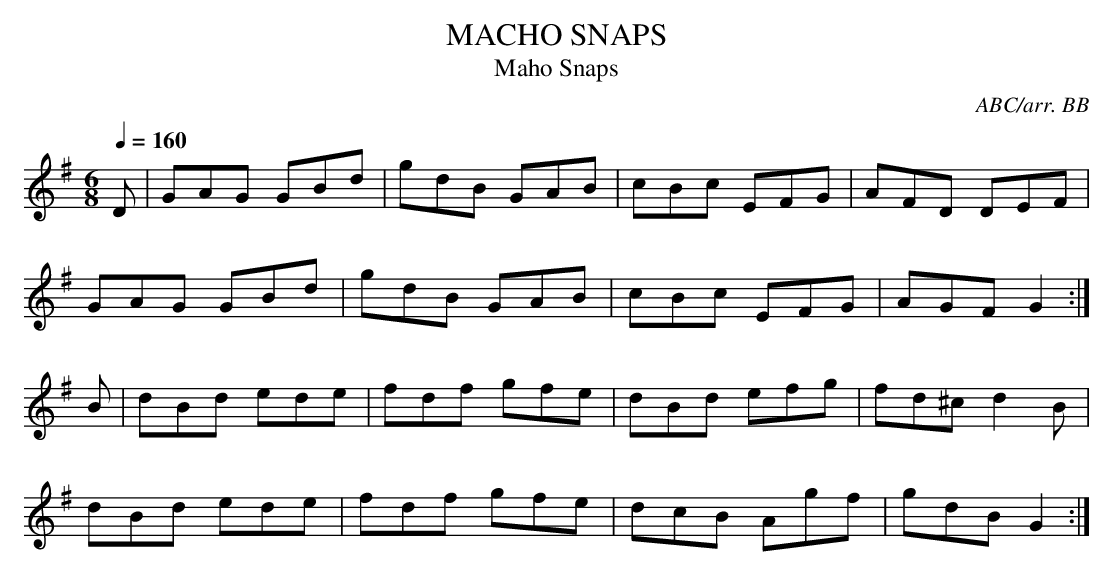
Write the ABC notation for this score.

X:1
T:MACHO SNAPS
T:Maho Snaps
C:ABC/arr. BB
M:6/8
L:1/8
Q:1/4=160
K:G
D|GAG GBd|gdB GAB|cBc EFG|AFD DEF|
GAG GBd|gdB GAB|cBc EFG|AGF G2 :|
B|dBd ede|fdf gfe|dBd efg|fd^c d2B|
dBd ede|fdf gfe|dcB Agf|gdB G2 :|
